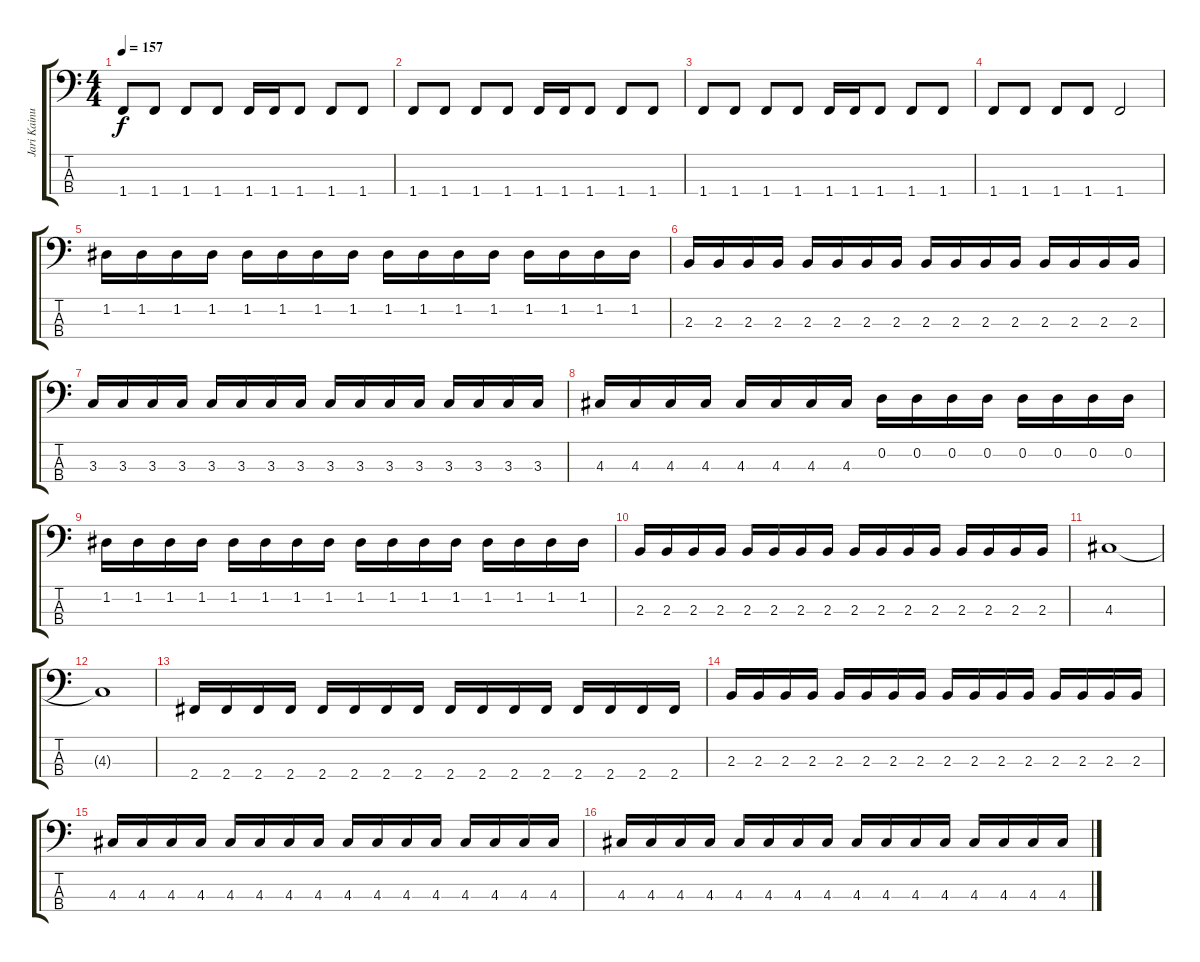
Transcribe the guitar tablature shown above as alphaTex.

\track ("Jari Kainulainen" "Jari Kainu") {instrument electricbassfinger}
\staff {score tabs}
\tuning (G2 D2 A1 E1) {hide}
\ts (4 4)
\tempo 157
\clef f4
\ks c
1.4.8{dy f} 1.4.8 1.4.8 1.4.8 1.4.16 1.4.16 1.4.8 1.4.8 1.4.8 |
1.4.8 1.4.8 1.4.8 1.4.8 1.4.16 1.4.16 1.4.8 1.4.8 1.4.8 |
1.4.8 1.4.8 1.4.8 1.4.8 1.4.16 1.4.16 1.4.8 1.4.8 1.4.8 |
1.4.8 1.4.8 1.4.8 1.4.8 1.4.2 |
1.2.16 1.2.16 1.2.16 1.2.16 1.2.16 1.2.16 1.2.16 1.2.16 1.2.16 1.2.16 1.2.16 1.2.16 1.2.16 1.2.16 1.2.16 1.2.16 |
2.3.16 2.3.16 2.3.16 2.3.16 2.3.16 2.3.16 2.3.16 2.3.16 2.3.16 2.3.16 2.3.16 2.3.16 2.3.16 2.3.16 2.3.16 2.3.16 |
3.3.16 3.3.16 3.3.16 3.3.16 3.3.16 3.3.16 3.3.16 3.3.16 3.3.16 3.3.16 3.3.16 3.3.16 3.3.16 3.3.16 3.3.16 3.3.16 |
4.3.16 4.3.16 4.3.16 4.3.16 4.3.16 4.3.16 4.3.16 4.3.16 0.2.16 0.2.16 0.2.16 0.2.16 0.2.16 0.2.16 0.2.16 0.2.16 |
1.2.16 1.2.16 1.2.16 1.2.16 1.2.16 1.2.16 1.2.16 1.2.16 1.2.16 1.2.16 1.2.16 1.2.16 1.2.16 1.2.16 1.2.16 1.2.16 |
2.3.16 2.3.16 2.3.16 2.3.16 2.3.16 2.3.16 2.3.16 2.3.16 2.3.16 2.3.16 2.3.16 2.3.16 2.3.16 2.3.16 2.3.16 2.3.16 |
4.3.1 |
4.3{t}.1 |
2.4.16 2.4.16 2.4.16 2.4.16 2.4.16 2.4.16 2.4.16 2.4.16 2.4.16 2.4.16 2.4.16 2.4.16 2.4.16 2.4.16 2.4.16 2.4.16 |
2.3.16 2.3.16 2.3.16 2.3.16 2.3.16 2.3.16 2.3.16 2.3.16 2.3.16 2.3.16 2.3.16 2.3.16 2.3.16 2.3.16 2.3.16 2.3.16 |
4.3.16 4.3.16 4.3.16 4.3.16 4.3.16 4.3.16 4.3.16 4.3.16 4.3.16 4.3.16 4.3.16 4.3.16 4.3.16 4.3.16 4.3.16 4.3.16 |
4.3.16 4.3.16 4.3.16 4.3.16 4.3.16 4.3.16 4.3.16 4.3.16 4.3.16 4.3.16 4.3.16 4.3.16 4.3.16 4.3.16 4.3.16 4.3.16
